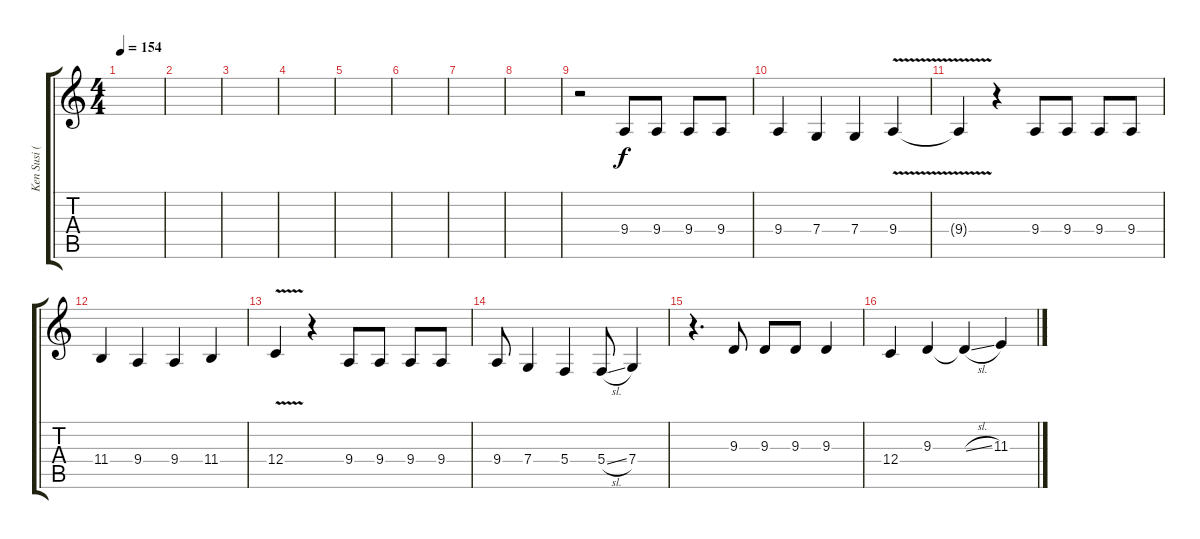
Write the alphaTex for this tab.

\track ("Ken Susi (Voice)" "Ken Susi (") {instrument oboe}
\staff {score tabs}
\tuning (D4 A3 F3 C3 G2 C2) {hide}
\ts (4 4)
\tempo 154
\clef g2
\ks c
|
|
|
|
|
|
|
|
r.2 9.4.8 9.4.8 9.4.8 9.4.8 |
9.4.4 7.4.4 7.4.4 9.4{v}.4 |
9.4{t}.4 r.4 9.4.8 9.4.8 9.4.8 9.4.8 |
11.4.4 9.4.4 9.4.4 11.4.4 |
12.4{v}.4 r.4 9.4.8 9.4.8 9.4.8 9.4.8 |
9.4.8 7.4.4 5.4.4 5.4{sl}.8 7.4.4 |
r.4{d} 9.3.8 9.3.8 9.3.8 9.3.4 |
12.4.4 9.3.4 9.3{sl t}.4 11.3.4
